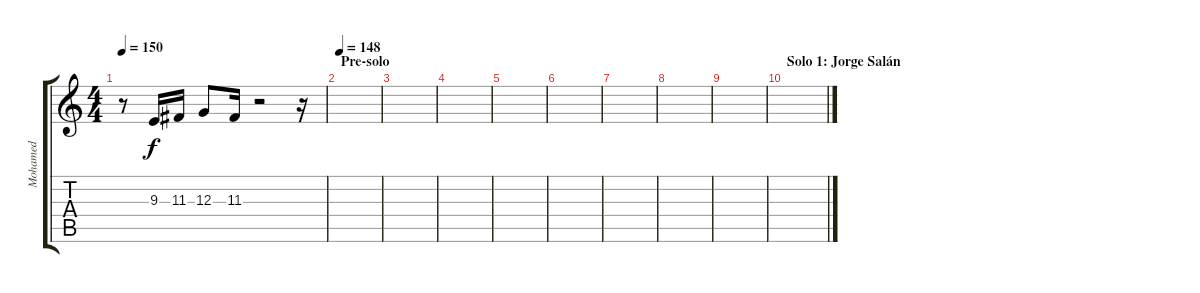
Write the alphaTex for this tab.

\track ("Mohamed" "Mohamed") {instrument violin}
\staff {score tabs}
\tuning (E4 B3 G3 D3 A2 E2) {hide}
\ts (4 4)
\tempo 150
\clef g2
\ks c
r.8{dy f} 9.3.16 11.3.16 12.3.8 11.3.16 r.2 r.16 |
\section ("" "Pre-solo")
\tempo 148
|
|
|
|
|
|
|
|
\section ("" "Solo 1: Jorge Salán")
